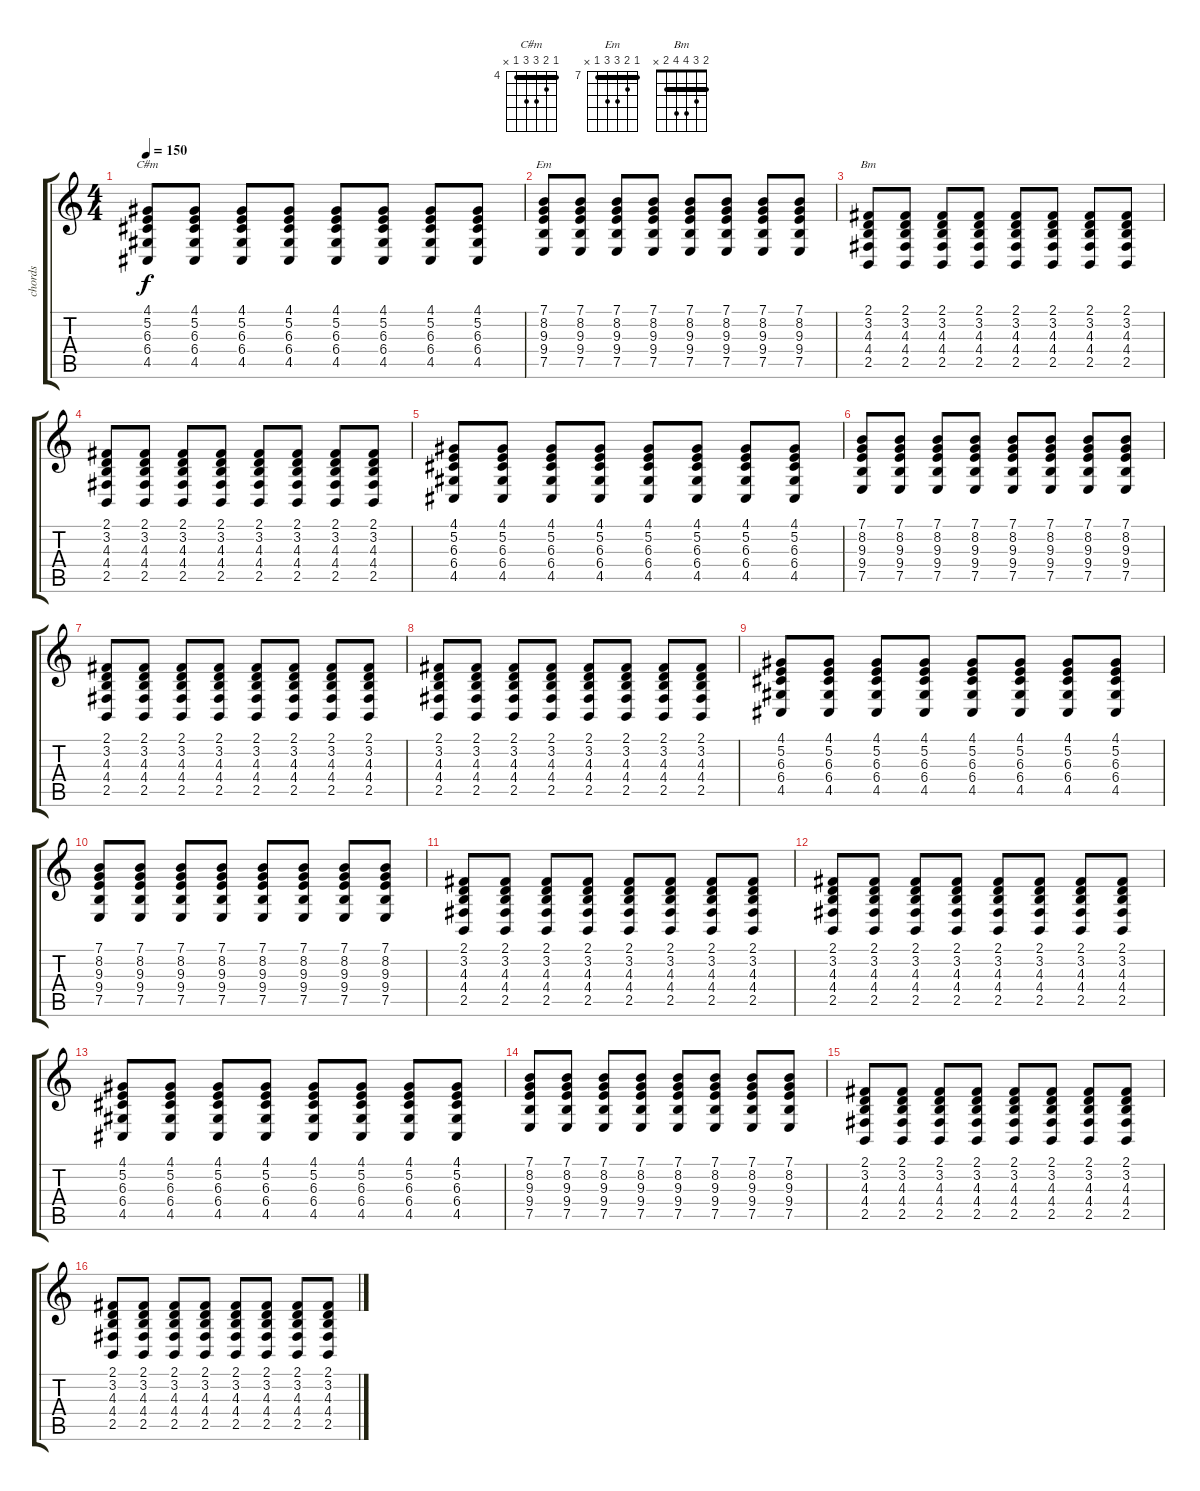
\track ("chords" "chords") {instrument lead6voice}
\staff {score tabs}
\tuning (E4 B3 G3 D3 A2 E2) {hide}
\chord ("C#m" 4 5 6 6 4 x) {firstfret 4 barre 4}
\chord ("Em" 7 8 9 9 7 x) {firstfret 7 barre 7}
\chord ("Bm" 2 3 4 4 2 x) {barre 2}
\ts (4 4)
\tempo 150
\clef g2
\ks c
(4.1 5.2 6.3 6.4 4.5).8{ch "C#m" dy f} (4.1 5.2 6.3 6.4 4.5).8 (4.1 5.2 6.3 6.4 4.5).8 (4.1 5.2 6.3 6.4 4.5).8 (4.1 5.2 6.3 6.4 4.5).8 (4.1 5.2 6.3 6.4 4.5).8 (4.1 5.2 6.3 6.4 4.5).8 (4.1 5.2 6.3 6.4 4.5).8 |
(7.1 8.2 9.3 9.4 7.5).8{ch "Em"} (7.1 8.2 9.3 9.4 7.5).8 (7.1 8.2 9.3 9.4 7.5).8 (7.1 8.2 9.3 9.4 7.5).8 (7.1 8.2 9.3 9.4 7.5).8 (7.1 8.2 9.3 9.4 7.5).8 (7.1 8.2 9.3 9.4 7.5).8 (7.1 8.2 9.3 9.4 7.5).8 |
(2.1 3.2 4.3 4.4 2.5).8{ch "Bm"} (2.1 3.2 4.3 4.4 2.5).8 (2.1 3.2 4.3 4.4 2.5).8 (2.1 3.2 4.3 4.4 2.5).8 (2.1 3.2 4.3 4.4 2.5).8 (2.1 3.2 4.3 4.4 2.5).8 (2.1 3.2 4.3 4.4 2.5).8 (2.1 3.2 4.3 4.4 2.5).8 |
(2.1 3.2 4.3 4.4 2.5).8 (2.1 3.2 4.3 4.4 2.5).8 (2.1 3.2 4.3 4.4 2.5).8 (2.1 3.2 4.3 4.4 2.5).8 (2.1 3.2 4.3 4.4 2.5).8 (2.1 3.2 4.3 4.4 2.5).8 (2.1 3.2 4.3 4.4 2.5).8 (2.1 3.2 4.3 4.4 2.5).8 |
(4.1 5.2 6.3 6.4 4.5).8 (4.1 5.2 6.3 6.4 4.5).8 (4.1 5.2 6.3 6.4 4.5).8 (4.1 5.2 6.3 6.4 4.5).8 (4.1 5.2 6.3 6.4 4.5).8 (4.1 5.2 6.3 6.4 4.5).8 (4.1 5.2 6.3 6.4 4.5).8 (4.1 5.2 6.3 6.4 4.5).8 |
(7.1 8.2 9.3 9.4 7.5).8 (7.1 8.2 9.3 9.4 7.5).8 (7.1 8.2 9.3 9.4 7.5).8 (7.1 8.2 9.3 9.4 7.5).8 (7.1 8.2 9.3 9.4 7.5).8 (7.1 8.2 9.3 9.4 7.5).8 (7.1 8.2 9.3 9.4 7.5).8 (7.1 8.2 9.3 9.4 7.5).8 |
(2.1 3.2 4.3 4.4 2.5).8 (2.1 3.2 4.3 4.4 2.5).8 (2.1 3.2 4.3 4.4 2.5).8 (2.1 3.2 4.3 4.4 2.5).8 (2.1 3.2 4.3 4.4 2.5).8 (2.1 3.2 4.3 4.4 2.5).8 (2.1 3.2 4.3 4.4 2.5).8 (2.1 3.2 4.3 4.4 2.5).8 |
(2.1 3.2 4.3 4.4 2.5).8 (2.1 3.2 4.3 4.4 2.5).8 (2.1 3.2 4.3 4.4 2.5).8 (2.1 3.2 4.3 4.4 2.5).8 (2.1 3.2 4.3 4.4 2.5).8 (2.1 3.2 4.3 4.4 2.5).8 (2.1 3.2 4.3 4.4 2.5).8 (2.1 3.2 4.3 4.4 2.5).8 |
(4.1 5.2 6.3 6.4 4.5).8 (4.1 5.2 6.3 6.4 4.5).8 (4.1 5.2 6.3 6.4 4.5).8 (4.1 5.2 6.3 6.4 4.5).8 (4.1 5.2 6.3 6.4 4.5).8 (4.1 5.2 6.3 6.4 4.5).8 (4.1 5.2 6.3 6.4 4.5).8 (4.1 5.2 6.3 6.4 4.5).8 |
(7.1 8.2 9.3 9.4 7.5).8 (7.1 8.2 9.3 9.4 7.5).8 (7.1 8.2 9.3 9.4 7.5).8 (7.1 8.2 9.3 9.4 7.5).8 (7.1 8.2 9.3 9.4 7.5).8 (7.1 8.2 9.3 9.4 7.5).8 (7.1 8.2 9.3 9.4 7.5).8 (7.1 8.2 9.3 9.4 7.5).8 |
(2.1 3.2 4.3 4.4 2.5).8 (2.1 3.2 4.3 4.4 2.5).8 (2.1 3.2 4.3 4.4 2.5).8 (2.1 3.2 4.3 4.4 2.5).8 (2.1 3.2 4.3 4.4 2.5).8 (2.1 3.2 4.3 4.4 2.5).8 (2.1 3.2 4.3 4.4 2.5).8 (2.1 3.2 4.3 4.4 2.5).8 |
(2.1 3.2 4.3 4.4 2.5).8 (2.1 3.2 4.3 4.4 2.5).8 (2.1 3.2 4.3 4.4 2.5).8 (2.1 3.2 4.3 4.4 2.5).8 (2.1 3.2 4.3 4.4 2.5).8 (2.1 3.2 4.3 4.4 2.5).8 (2.1 3.2 4.3 4.4 2.5).8 (2.1 3.2 4.3 4.4 2.5).8 |
(4.1 5.2 6.3 6.4 4.5).8 (4.1 5.2 6.3 6.4 4.5).8 (4.1 5.2 6.3 6.4 4.5).8 (4.1 5.2 6.3 6.4 4.5).8 (4.1 5.2 6.3 6.4 4.5).8 (4.1 5.2 6.3 6.4 4.5).8 (4.1 5.2 6.3 6.4 4.5).8 (4.1 5.2 6.3 6.4 4.5).8 |
(7.1 8.2 9.3 9.4 7.5).8 (7.1 8.2 9.3 9.4 7.5).8 (7.1 8.2 9.3 9.4 7.5).8 (7.1 8.2 9.3 9.4 7.5).8 (7.1 8.2 9.3 9.4 7.5).8 (7.1 8.2 9.3 9.4 7.5).8 (7.1 8.2 9.3 9.4 7.5).8 (7.1 8.2 9.3 9.4 7.5).8 |
(2.1 3.2 4.3 4.4 2.5).8 (2.1 3.2 4.3 4.4 2.5).8 (2.1 3.2 4.3 4.4 2.5).8 (2.1 3.2 4.3 4.4 2.5).8 (2.1 3.2 4.3 4.4 2.5).8 (2.1 3.2 4.3 4.4 2.5).8 (2.1 3.2 4.3 4.4 2.5).8 (2.1 3.2 4.3 4.4 2.5).8 |
(2.1 3.2 4.3 4.4 2.5).8 (2.1 3.2 4.3 4.4 2.5).8 (2.1 3.2 4.3 4.4 2.5).8 (2.1 3.2 4.3 4.4 2.5).8 (2.1 3.2 4.3 4.4 2.5).8 (2.1 3.2 4.3 4.4 2.5).8 (2.1 3.2 4.3 4.4 2.5).8 (2.1 3.2 4.3 4.4 2.5).8
